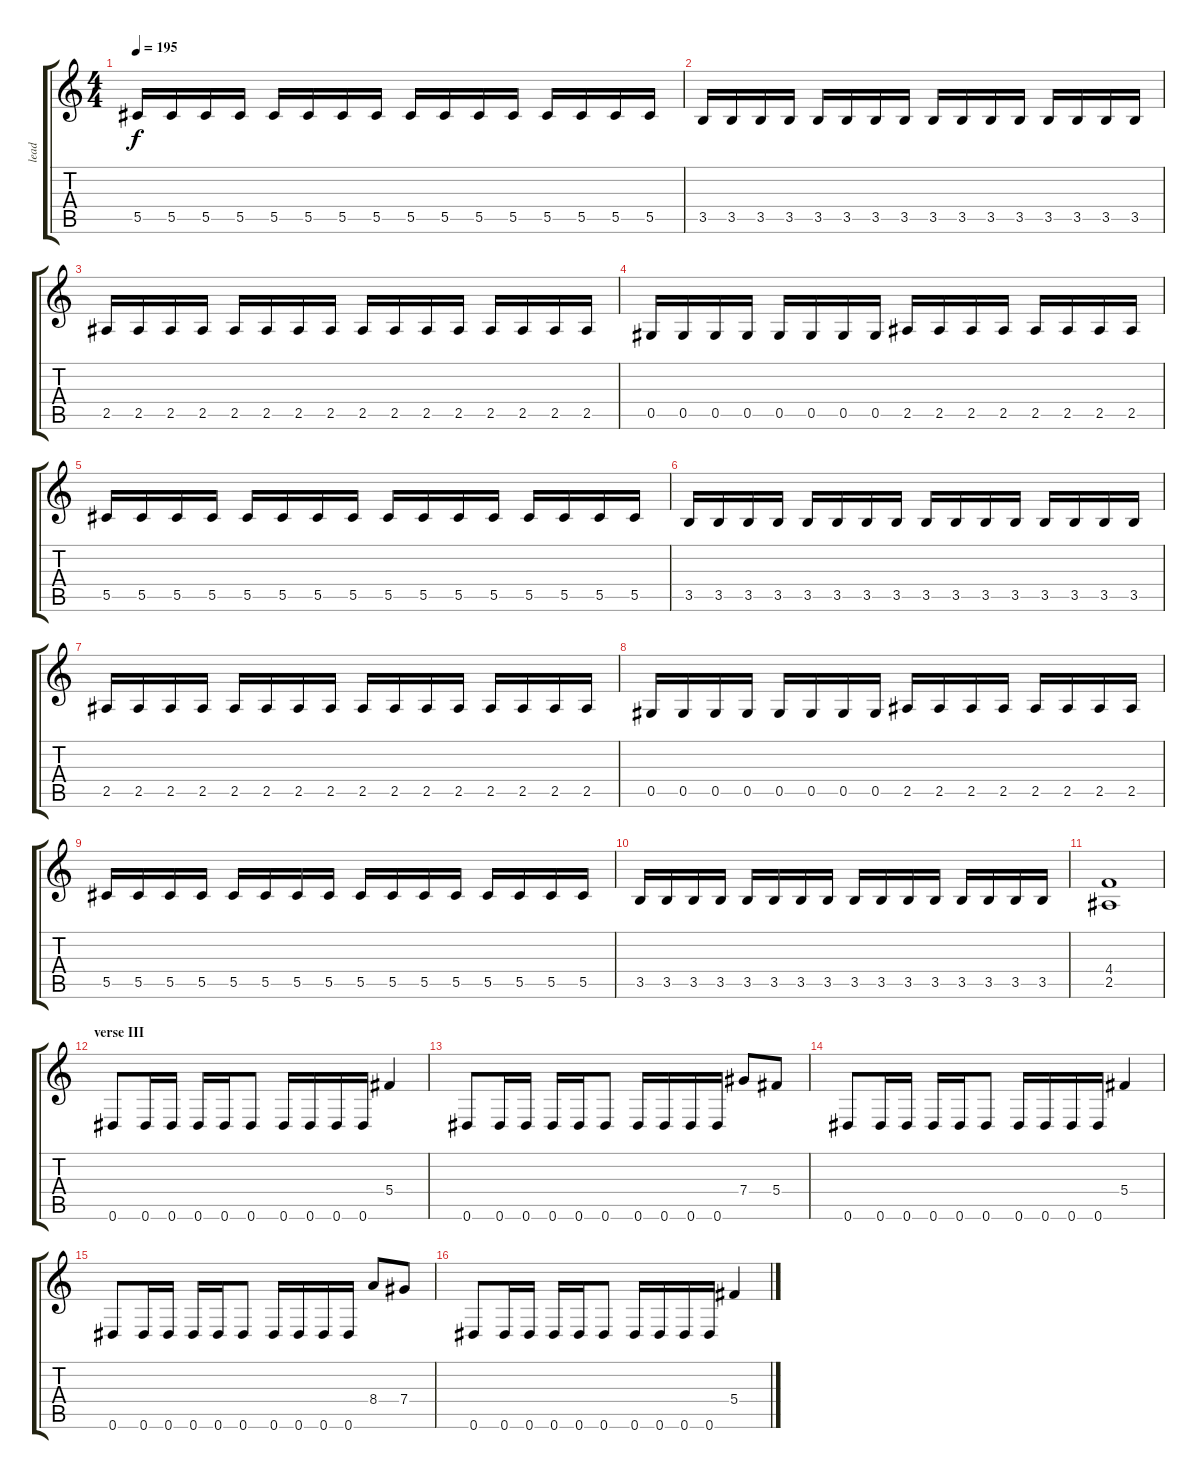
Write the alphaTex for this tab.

\track ("lead" "lead") {instrument distortionguitar}
\staff {score tabs}
\tuning (Eb4 Bb3 Gb3 Db3 Ab2 Eb2) {hide}
\ts (4 4)
\tempo 195
\clef g2
\ks c
5.5.16{dy f} 5.5.16 5.5.16 5.5.16 5.5.16 5.5.16 5.5.16 5.5.16 5.5.16 5.5.16 5.5.16 5.5.16 5.5.16 5.5.16 5.5.16 5.5.16 |
3.5.16 3.5.16 3.5.16 3.5.16 3.5.16 3.5.16 3.5.16 3.5.16 3.5.16 3.5.16 3.5.16 3.5.16 3.5.16 3.5.16 3.5.16 3.5.16 |
2.5.16 2.5.16 2.5.16 2.5.16 2.5.16 2.5.16 2.5.16 2.5.16 2.5.16 2.5.16 2.5.16 2.5.16 2.5.16 2.5.16 2.5.16 2.5.16 |
0.5.16 0.5.16 0.5.16 0.5.16 0.5.16 0.5.16 0.5.16 0.5.16 2.5.16 2.5.16 2.5.16 2.5.16 2.5.16 2.5.16 2.5.16 2.5.16 |
5.5.16 5.5.16 5.5.16 5.5.16 5.5.16 5.5.16 5.5.16 5.5.16 5.5.16 5.5.16 5.5.16 5.5.16 5.5.16 5.5.16 5.5.16 5.5.16 |
3.5.16 3.5.16 3.5.16 3.5.16 3.5.16 3.5.16 3.5.16 3.5.16 3.5.16 3.5.16 3.5.16 3.5.16 3.5.16 3.5.16 3.5.16 3.5.16 |
2.5.16 2.5.16 2.5.16 2.5.16 2.5.16 2.5.16 2.5.16 2.5.16 2.5.16 2.5.16 2.5.16 2.5.16 2.5.16 2.5.16 2.5.16 2.5.16 |
0.5.16 0.5.16 0.5.16 0.5.16 0.5.16 0.5.16 0.5.16 0.5.16 2.5.16 2.5.16 2.5.16 2.5.16 2.5.16 2.5.16 2.5.16 2.5.16 |
5.5.16 5.5.16 5.5.16 5.5.16 5.5.16 5.5.16 5.5.16 5.5.16 5.5.16 5.5.16 5.5.16 5.5.16 5.5.16 5.5.16 5.5.16 5.5.16 |
3.5.16 3.5.16 3.5.16 3.5.16 3.5.16 3.5.16 3.5.16 3.5.16 3.5.16 3.5.16 3.5.16 3.5.16 3.5.16 3.5.16 3.5.16 3.5.16 |
(4.4 2.5).1 |
\section ("" "verse III")
0.6.8 0.6.16 0.6.16 0.6.16 0.6.16 0.6.8 0.6.16 0.6.16 0.6.16 0.6.16 5.4.4 |
0.6.8 0.6.16 0.6.16 0.6.16 0.6.16 0.6.8 0.6.16 0.6.16 0.6.16 0.6.16 7.4.8 5.4.8 |
0.6.8 0.6.16 0.6.16 0.6.16 0.6.16 0.6.8 0.6.16 0.6.16 0.6.16 0.6.16 5.4.4 |
0.6.8 0.6.16 0.6.16 0.6.16 0.6.16 0.6.8 0.6.16 0.6.16 0.6.16 0.6.16 8.4.8 7.4.8 |
0.6.8 0.6.16 0.6.16 0.6.16 0.6.16 0.6.8 0.6.16 0.6.16 0.6.16 0.6.16 5.4.4
